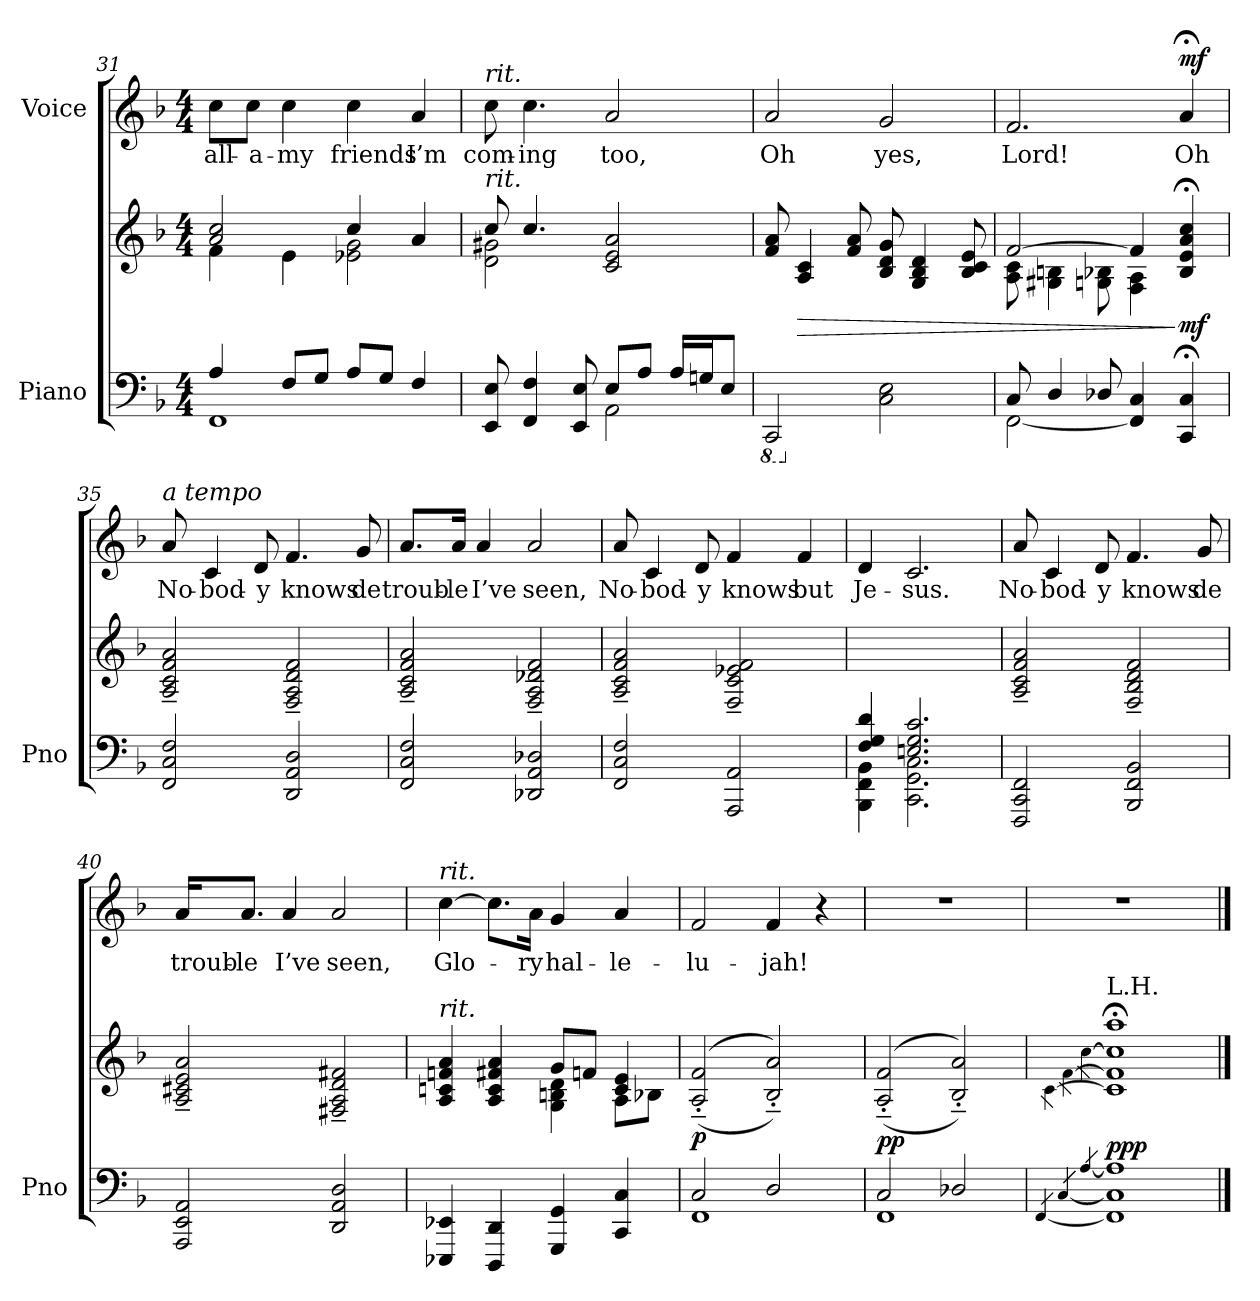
**kern	**kern	**dynam	**kern	**text	**dynam
*part2	*part2	*part2	*part1	*part1	*part1
*staff3	*staff2	*staff2/3	*staff1	*staff1	*staff1
*I"Piano	*	*	*I"Voice	*	*
*I'Pno	*	*	*	*	*
*clefF4	*clefG2	*	*clefG2	*	*
*k[b-]	*k[b-]	*	*k[b-]	*	*
*M4/4	*M4/4	*	*M4/4	*	*
=31	=31	=31	=31	=31	=31
*^	*^	*	*	*	*
4A/	1FF	2a/ 2cc/	4f\	.	8cc\L	all-	.
.	.	.	.	.	8cc\J	-a-	.
8F/L	.	.	4e\	.	4cc\	-my	.
8G/J	.	.	.	.	.	.	.
8A/L	.	4cc/	2e-X\ 2g\	.	4cc\	friends	.
8G/J	.	.	.	.	.	.	.
4F/	.	4a/	.	.	4a/	I’m	.
=32	=32	=32	=32	=32	=32	=32	=32
!	!	!	!	!	!LO:TX:i:t=rit.	!	!
!	!	!LO:TX:i:t=rit.	!	!	!	!	!
8EE/ 8E/	2ryy	8cc/	2d\ 2g#X\	.	8cc\	com-	.
4FF/ 4F/	.	4.cc/	.	.	4.cc\	-ing	.
8EE/ 8E/	.	.	.	.	.	.	.
8E/L	2AA\	2c/ 2e/ 2a/	2ryy	.	2a/	too,	.
8A/J	.	.	.	.	.	.	.
16A/LL	.	.	.	.	.	.	.
16Gn/J	.	.	.	.	.	.	.
8E/J	.	.	.	.	.	.	.
*v	*v	*	*	*	*	*	*
*	*v	*v	*	*	*	*
=33	=33	=33	=33	=33	=33
*8ba	*	*	*	*	*
2CCC/	8f/ 8a/	.	2a/	Oh	.
!	!	!LO:HP:b	!	!	!
.	4A/ 4c/	>	.	.	.
.	8f/ 8a/	.	.	.	.
*X8ba	*	*	*	*	*
2C\ 2E\	8B-/ 8d/ 8g/	.	2g/	yes,	.
.	4G/ 4B-/ 4d/	.	.	.	.
.	8B-/ 8c/ 8e/	.	.	.	.
=34	=34	=34	=34	=34	=34
*^	*^	*	*	*	*
8C/	[2FF\	[2f/	8A\ 8c\	.	2.f/	Lord!	.
4D/	.	.	4G#X\ 4Bn\	.	.	.	.
8D-X/	.	.	8Gn\ 8B-X\	.	.	.	.
4FF/] 4C/	2ryy	4f/]	4F\ 4A\	.	.	.	.
!	!	!	!	!LO:DY:n=1:b	!	!	!LO:DY:a
4CC/;< 4C/;<	.	4B-/;< 4e/;< 4a/;< 4cc/;<	4ryy	] mf	4a;</	Oh	mf
*v	*v	*	*	*	*	*	*
=35	=35	=35	=35	=35	=35	=35
!	!	!	!	!LO:TX:i:t=a tempo	!	!
!	!LO:TX:i:t=a tempo	!	!	!	!	!
*	*v	*v	*	*	*	*
2FF/ 2C/ 2F/	2A/~> 2c/~> 2f/~> 2a/~>	.	8a/	No-	.
.	.	.	4c/	-bod-	.
.	.	.	8d/	-y	.
2DD/ 2AA/ 2D/	2F/~> 2A/~> 2d/~> 2f/~>	.	4.f/	knows	.
.	.	.	8g/	de	.
=36	=36	=36	=36	=36	=36
2FF/ 2C/ 2F/	2A/~> 2c/~> 2f/~> 2a/~>	.	8.a/L	troub-	.
.	.	.	16a/Jk	-le	.
.	.	.	4a/	I’ve	.
2DD-X/ 2AA/ 2D-X/	2F/~> 2A/~> 2d-X/~> 2f/~>	.	2a/	seen,	.
=37	=37	=37	=37	=37	=37
2FF/ 2C/ 2F/	2A/~> 2c/~> 2f/~> 2a/~>	.	8a/	No-	.
.	.	.	4c/	-bod-	.
.	.	.	8d/	-y	.
2AAA/ 2AA/	2F/~> 2c/~> 2e-X/~> 2f/~>	.	4f/	knows	.
.	.	.	4f/	but	.
=38	=38	=38	=38	=38	=38
*^	*	*	*	*	*
4F/ 4G/ 4d/	4BBB-\ 4FF\ 4BB-\	1ryy	.	4d/	Je-	.
2.En/ 2.G/ 2.c/	2.CC\ 2.GG\ 2.C\	.	.	2.c/	-sus.	.
*v	*v	*	*	*	*	*
=39	=39	=39	=39	=39	=39
2FFF/ 2CC/ 2FF/	2A/~> 2c/~> 2f/~> 2a/~>	.	8a/	No-	.
.	.	.	4c/	-bod-	.
.	.	.	8d/	-y	.
2BBB-/ 2FF/ 2BB-/	2F/~> 2B-/~> 2d/~> 2f/~>	.	4.f/	knows	.
.	.	.	8g/	de	.
=40	=40	=40	=40	=40	=40
2AAA/ 2EE/ 2AA/	2A/~> 2c#X/~> 2e/~> 2a/~>	.	16a/KL	troub-	.
.	.	.	8.a/J	-le	.
.	.	.	4a/	I’ve	.
2DD/ 2AA/ 2D/	2F#X/~> 2A/~> 2d/~> 2f#X/~>	.	2a/	seen,	.
=41	=41	=41	=41	=41	=41
*	*^	*	*	*	*
!	!	!	!	!LO:TX:i:t=rit.	!	!
!	!LO:TX:i:t=rit.	!	!	!	!	!
4EEE-X/ 4EE-X/	4A/ 4cn/ 4fn/ 4a/	2ryy	.	[4cc\	Glo-	.
4DDD/ 4DD/	4A/ 4c/ 4f#X/ 4a/	.	.	8.cc\L]	.	.
.	.	.	.	16a\Jk	-ry	.
4GGG/ 4GG/	8g/L	4G\ 4Bn\ 4d\	.	4g/	hal-	.
.	8fn/J	.	.	.	.	.
4CC/ 4C/	4c/ 4e/	8A\L	.	4a/	-le-	.
.	.	8B-X\J	.	.	.	.
=42	=42	=42	=42	=42	=42	=42
*^	*	*	*	*	*	*
!	!	!	!	!LO:DY:b	!	!	!
*	*	*v	*v	*	*	*	*
2C/	1FF	(<(>2A/'>~> 2f/'>~>	p	2f/	-lu-	.
2D/	.	2B-/'>~> 2a/'>~>))	.	4f/	-jah!	.
.	.	.	.	4r	.	.
=43	=43	=43	=43	=43	=43	=43
!	!	!	!LO:DY:b	!	!	!
2C/	1FF	((>2A/'>~> 2f/'>~>	pp	1r	.	.
2D-X/	.	2B-/'>~> 2a/'>~>))	.	.	.	.
=44	=44	=44	=44	=44	=44	=44
[<4qFF/	.	[<4qc\	.	.	.	.
[<4qC/	.	[<4qf\	.	.	.	.
[<4qA/	.	[<4qcc\	.	.	.	.
!	!	!LO:TX:a:t=L.H.	!	!	!	!
!	!	!	!LO:DY:a=2	!	!	!
1FF] 1C] 1A]	1ryy	(1c];< 1f];< 1cc];< 1aa;<	ppp	1r	.	.
*v	*v	*	*	*	*	*
==	==	==	==	==	==
*-	*-	*-	*-	*-	*-
